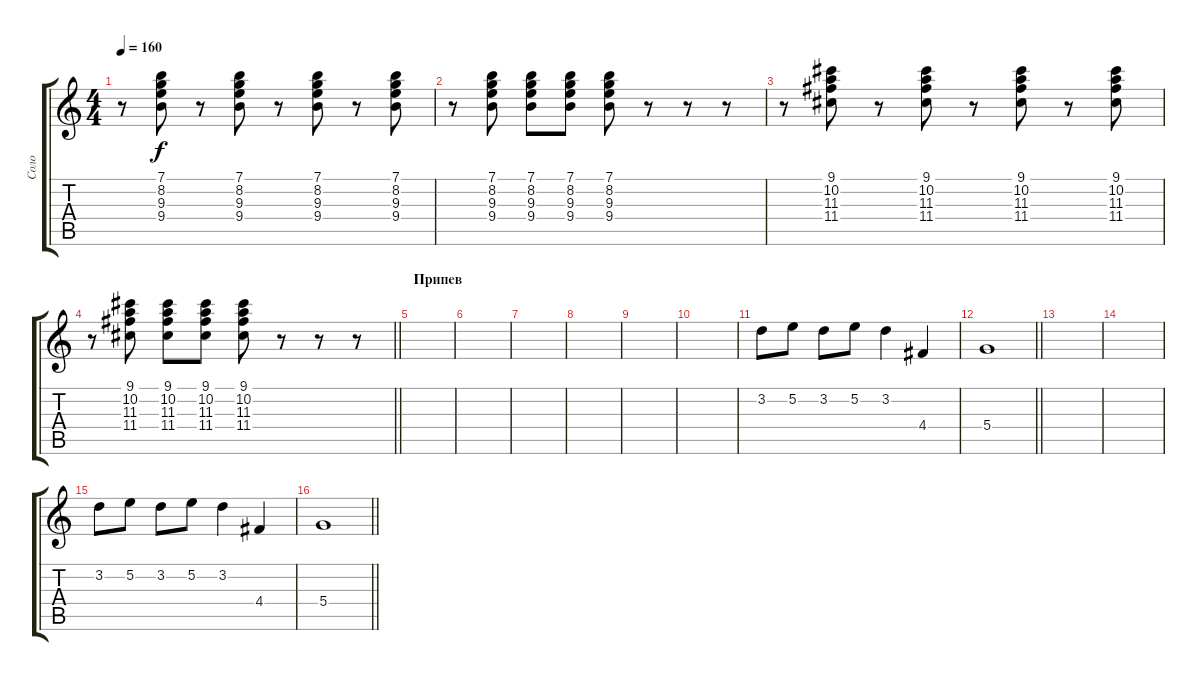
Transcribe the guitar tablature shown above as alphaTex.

\track ("Соло" "Соло") {instrument overdrivenguitar}
\staff {score tabs}
\tuning (E4 B3 G3 D3 A2 E2) {hide}
\ts (4 4)
\tempo 160
\clef g2
\ks c
r.8{dy f} (7.1 8.2 9.3 9.4).8 r.8 (7.1 8.2 9.3 9.4).8 r.8 (7.1 8.2 9.3 9.4).8 r.8 (7.1 8.2 9.3 9.4).8 |
r.8 (7.1 8.2 9.3 9.4).8 (7.1 8.2 9.3 9.4).8 (7.1 8.2 9.3 9.4).8 (7.1 8.2 9.3 9.4).8 r.8 r.8 r.8 |
r.8 (9.1 10.2 11.3 11.4).8 r.8 (9.1 10.2 11.3 11.4).8 r.8 (9.1 10.2 11.3 11.4).8 r.8 (9.1 10.2 11.3 11.4).8 |
\barLineRight lightlight
r.8 (9.1 10.2 11.3 11.4).8 (9.1 10.2 11.3 11.4).8 (9.1 10.2 11.3 11.4).8 (9.1 10.2 11.3 11.4).8 r.8 r.8 r.8 |
\section ("" "Припев")
|
|
|
|
|
|
3.2.8 5.2.8 3.2.8 5.2.8 3.2.4 4.4.4 |
\barLineRight lightlight
5.4.1 |
\section ("" " ")
|
|
3.2.8 5.2.8 3.2.8 5.2.8 3.2.4 4.4.4 |
\barLineRight lightlight
5.4.1
